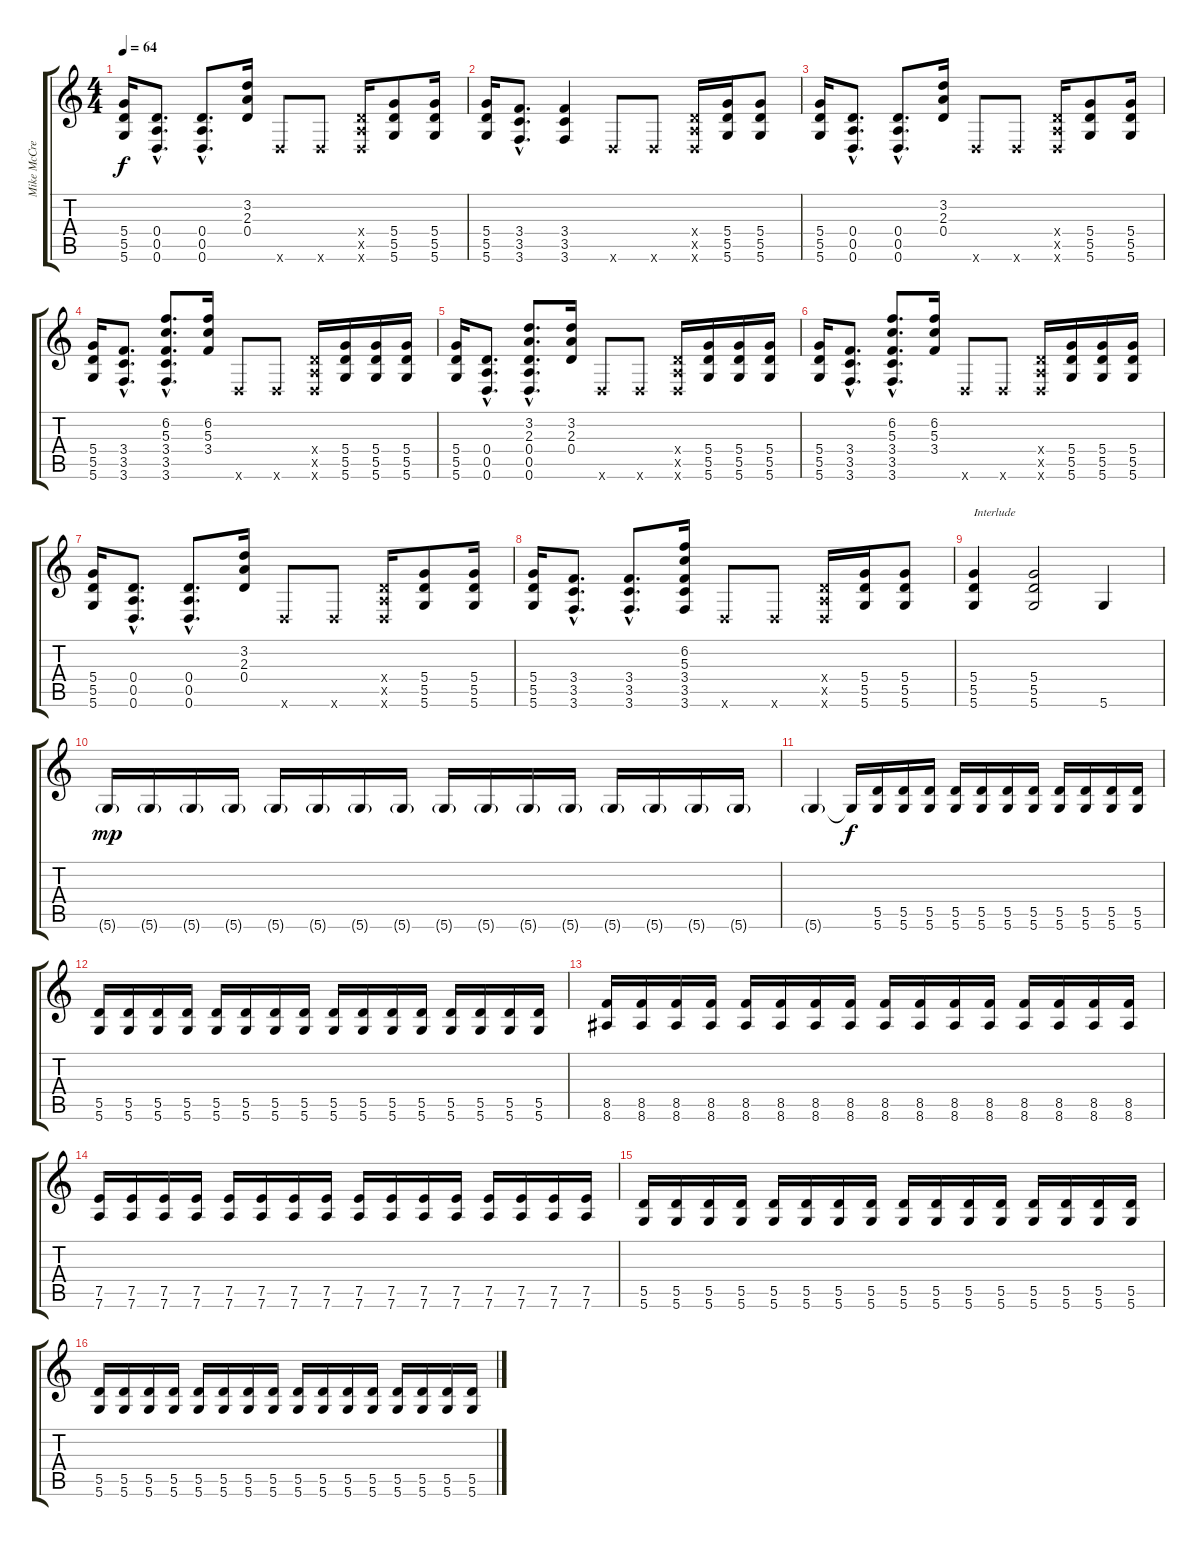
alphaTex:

\track ("Mike McCready" "Mike McCre") {instrument distortionguitar}
\staff {score tabs}
\tuning (E4 B3 G3 D3 A2 D2) {hide}
\ts (4 4)
\tempo 64
\clef g2
\ks c
(5.4 5.5 5.6).16{dy f} (0.4{hac} 0.5{hac} 0.6{hac}).8{d} (0.4{hac} 0.5{hac} 0.6{hac}).8{d} (3.2 2.3 0.4).16 0.6{x}.8 0.6{x}.8 (0.4{x} 0.5{x} 0.6{x}).16 (5.4 5.5 5.6).8 (5.4 5.5 5.6).16 |
(5.4 5.5 5.6).16 (3.4{hac} 3.5{hac} 3.6{hac}).8{d} (3.4 3.5 3.6).4 0.6{x}.8 0.6{x}.8 (0.4{x} 0.5{x} 0.6{x}).16 (5.4 5.5 5.6).16 (5.4 5.5 5.6).8 |
(5.4 5.5 5.6).16 (0.4{hac} 0.5{hac} 0.6{hac}).8{d} (0.4{hac} 0.5{hac} 0.6{hac}).8{d} (3.2 2.3 0.4).16 0.6{x}.8 0.6{x}.8 (0.4{x} 0.5{x} 0.6{x}).16 (5.4 5.5 5.6).8 (5.4 5.5 5.6).16 |
(5.4 5.5 5.6).16 (3.4{hac} 3.5{hac} 3.6{hac}).8{d} (6.2{hac} 5.3{hac} 3.4{hac} 3.5{hac} 3.6{hac}).8{d} (6.2 5.3 3.4).16 0.6{x}.8 0.6{x}.8 (0.4{x} 0.5{x} 0.6{x}).16 (5.4 5.5 5.6).16 (5.4 5.5 5.6).16 (5.4 5.5 5.6).16 |
(5.4 5.5 5.6).16 (0.4{hac} 0.5{hac} 0.6{hac}).8{d} (3.2{hac} 2.3{hac} 0.4{hac} 0.5{hac} 0.6{hac}).8{d} (3.2 2.3 0.4).16 0.6{x}.8 0.6{x}.8 (0.4{x} 0.5{x} 0.6{x}).16 (5.4 5.5 5.6).16 (5.4 5.5 5.6).16 (5.4 5.5 5.6).16 |
(5.4 5.5 5.6).16 (3.4{hac} 3.5{hac} 3.6{hac}).8{d} (6.2{hac} 5.3{hac} 3.4{hac} 3.5{hac} 3.6{hac}).8{d} (6.2 5.3 3.4).16 0.6{x}.8 0.6{x}.8 (0.4{x} 0.5{x} 0.6{x}).16 (5.4 5.5 5.6).16 (5.4 5.5 5.6).16 (5.4 5.5 5.6).16 |
(5.4 5.5 5.6).16 (0.4{hac} 0.5{hac} 0.6{hac}).8{d} (0.4{hac} 0.5{hac} 0.6{hac}).8{d} (3.2 2.3 0.4).16 0.6{x}.8 0.6{x}.8 (0.4{x} 0.5{x} 0.6{x}).16 (5.4 5.5 5.6).8 (5.4 5.5 5.6).16 |
(5.4 5.5 5.6).16 (3.4{hac} 3.5{hac} 3.6{hac}).8{d} (3.4{hac} 3.5{hac} 3.6{hac}).8{d} (6.2 5.3 3.4 3.5 3.6).16 0.6{x}.8 0.6{x}.8 (0.4{x} 0.5{x} 0.6{x}).16 (5.4 5.5 5.6).16 (5.4 5.5 5.6).8 |
(5.4 5.5 5.6).4{txt "Interlude"} (5.4 5.5 5.6).2 5.6.4 |
5.6{g}.16{dy mp} 5.6{g}.16 5.6{g}.16 5.6{g}.16 5.6{g}.16 5.6{g}.16 5.6{g}.16 5.6{g}.16 5.6{g}.16 5.6{g}.16 5.6{g}.16 5.6{g}.16 5.6{g}.16 5.6{g}.16 5.6{g}.16 5.6{g}.16 |
5.6{g}.4 5.6{t}.16{dy f} (5.5 5.6).16 (5.5 5.6).16 (5.5 5.6).16 (5.5 5.6).16 (5.5 5.6).16 (5.5 5.6).16 (5.5 5.6).16 (5.5 5.6).16 (5.5 5.6).16 (5.5 5.6).16 (5.5 5.6).16 |
(5.5 5.6).16 (5.5 5.6).16 (5.5 5.6).16 (5.5 5.6).16 (5.5 5.6).16 (5.5 5.6).16 (5.5 5.6).16 (5.5 5.6).16 (5.5 5.6).16 (5.5 5.6).16 (5.5 5.6).16 (5.5 5.6).16 (5.5 5.6).16 (5.5 5.6).16 (5.5 5.6).16 (5.5 5.6).16 |
(8.5 8.6).16 (8.5 8.6).16 (8.5 8.6).16 (8.5 8.6).16 (8.5 8.6).16 (8.5 8.6).16 (8.5 8.6).16 (8.5 8.6).16 (8.5 8.6).16 (8.5 8.6).16 (8.5 8.6).16 (8.5 8.6).16 (8.5 8.6).16 (8.5 8.6).16 (8.5 8.6).16 (8.5 8.6).16 |
(7.5 7.6).16 (7.5 7.6).16 (7.5 7.6).16 (7.5 7.6).16 (7.5 7.6).16 (7.5 7.6).16 (7.5 7.6).16 (7.5 7.6).16 (7.5 7.6).16 (7.5 7.6).16 (7.5 7.6).16 (7.5 7.6).16 (7.5 7.6).16 (7.5 7.6).16 (7.5 7.6).16 (7.5 7.6).16 |
(5.5 5.6).16 (5.5 5.6).16 (5.5 5.6).16 (5.5 5.6).16 (5.5 5.6).16 (5.5 5.6).16 (5.5 5.6).16 (5.5 5.6).16 (5.5 5.6).16 (5.5 5.6).16 (5.5 5.6).16 (5.5 5.6).16 (5.5 5.6).16 (5.5 5.6).16 (5.5 5.6).16 (5.5 5.6).16 |
(5.5 5.6).16 (5.5 5.6).16 (5.5 5.6).16 (5.5 5.6).16 (5.5 5.6).16 (5.5 5.6).16 (5.5 5.6).16 (5.5 5.6).16 (5.5 5.6).16 (5.5 5.6).16 (5.5 5.6).16 (5.5 5.6).16 (5.5 5.6).16 (5.5 5.6).16 (5.5 5.6).16 (5.5 5.6).16
